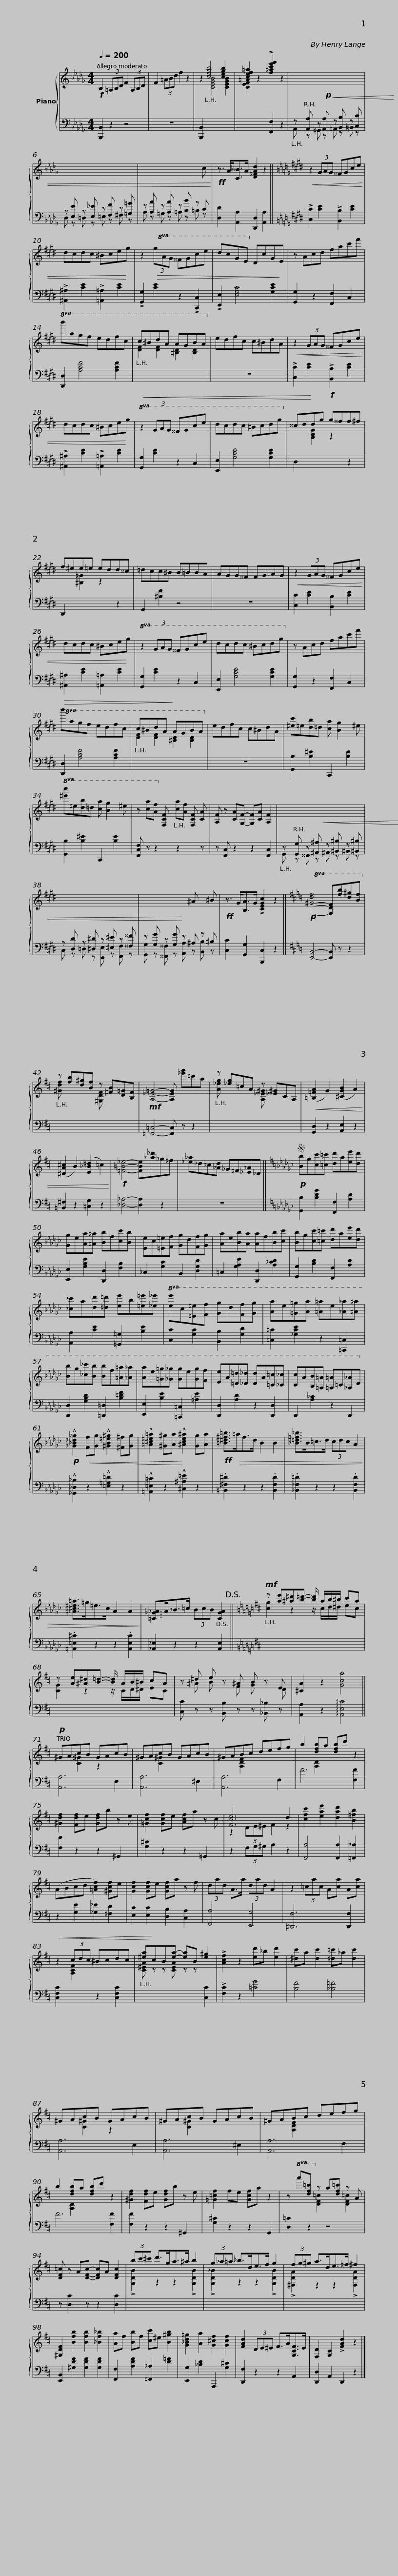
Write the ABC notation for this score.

X:1
%%score { ( 1 3 ) | ( 2 4 ) }
L:1/8
Q:1/4=200
M:4/4
I:linebreak $
K:Db
V:1 treble
V:3 treble
V:2 bass
V:4 bass
V:1
!f! B,2 (3=A,B,D F2 (3A,B,D | F2 (3=ABd f2 z2 | z2 [cegb]4 [cegb]2 | [cef=a]2 z2 !>![f=ac'e'f']2 z2 |$!p!!<(! x8 | %5
 x8 | x7 c!<)! |!ff! z3/2 A<[C__B]A/ [D_FAd]2 z2 ||$[K:E]!<(! z2 (3GAG ^^FGce | dcdc ^Bce!<)!g | %10
 z2!>(!!8va(! (3gag ^^fgc'e' | d'c'ge!8va)! dcG!>)!E | z Acd fac'f' |$!8va(! b'a'g'f' e'd'f'c' | c'^bd'a agba!8va)! | %15
 edfc c^BdA |!<(! z2 (3GAG ^^FGce | dcdc ^Bce!<)!g |$!<(!!8va(! z2 (3gag ^^fgc'e' | d'c'd'c' ^bc'd'g'!8va)! | %20
 ^^cd!<)!dg!f! g^^ff^f | f^ee=e edd^^c | =dcc^B B=BBA |$ AGG^^F FGAG |!<(! z2 (3GAG ^^FGce | %25
 dcdc ^Bce!<)!g |!8va(! z2 (3gag ^^fgc'e' | d'c'd'c' ^bc'd'g'!8va)! |$ z Acd fac'f' |!8va(!!>(! b'a'g'f' e'd'f'c' | %30
 c'^bd'a!>)! agba!8va)! | edfc c^BdA |$ [^ec']=e[db]=d [ca] [Bg]2 ^e |!8va(! [^e'c'']=e'[d'b']=d' [c'a'] [bg']2 ^e' | z [c'a'][af']!8va)! [Fcf] [ca][Af] [F,CF] [CA] | %35
[A,F] z [CA][G,F]- [G,F][CA] [A,F]2 |$!<(! x8 | x8 | x4!<)! x ^A x ^B |!ff! z3/2 G<[B,A]G/ !>![CEGc]2 z2 ||$ %40
[K:D]!p!!8va(! [^Gdf]4- [Gdf][f'b'][d'^g'][bf']!8va)! | z [fb][d^g][Bf] z [^FB][D=G][B,F] |!mf! [A,_E=G]4- [A,EG] [_e'g']=c'a | z [_eg]=cA z [_E^G]CA, |$!<(! ([=B,=FA]2 G2) ([^CGB]2 A2) | %45
 ([^DA^c]2 B2) ([E_B=d]2 =c2)!<)! |!f! [=F=B_e]4- [FBe][_a_d']_g=f | [_e_a]_d_c[_Ad] _G=F[_E_A]_D ||$[K:Gb]S!p! [Bb]g[cc'][=c=c'] [dd']a[ee'][dd'] | [Gg]e[Aa][=A=a] [Bb]f[cc'][Bb] | %50
 [Ee]c[=E=e][Ff] [Gg]d[Ff][Gg] | [Aa]e[Bb][Aa] [Aa]f[Bb][cc'] | [Bb]g[cc'][=c=c'] [dd']a[ee'][dd'] |$ [_c_c']a[dd'][=d=d'] [ee']b[=e=e'][_e_e'] |!8va(! [ee']c'[=e=e'][ff'] [gg']d'[ff'][gg'] | %55
 [aa']e'[=g=g'][aa'] [=a=a']e'[_a_a'][=a=a'] | [bb']g'[_c'_c''][bb'] [bb']f'[=a=a'][_a_a'] |$ [aa']e'[=g=g'][_g_g'] [gg']e'[gg'][ff'] | [ee']a[=d=d'][_d_d'] [dd']a[=c=c'][_c_c'] | [cc']a[Bb][=A=a] [=A=a]=c[_A_a]d!8va)! | %60
!p! !^![_G_B_d_g]2!<(! [Ff][Gg] !^![^GB=e^g]2 [^F^f][Gg] |$ !^![=A^c=e=a]2 [^G^g][Aa]!<)! !^![^Ace^a]2 [Gg][Aa] |$!ff! [=B^d^f=b]>!>(!=af>d B2 B2 | [_B=d=f_b]>B=c>d (3cdc A2 | [=A^c=e=a]>=g=e>c A2 A2!>)! | %65
 [=C_G_A]>A_B>=c (3BcB [CGA]2!D.S.! ||$[K:D]!mf! z [ae'][^a^d'][b=d']- [bd']/ a/b/^b/ c'a | z [Ae][^A^d][B=d]- [Bd]/ A/B/^B/ cA | z ^d e z ^A B z E | [^CA]2 z2 [Gca]4 ||$ %70
!p! ^GAcB GAcB | ^GAcB GAcB | ^GABc defg | b2 [dfb]a [dfb]d' z2 | [^Gdf]2 [Fdf]e [Gdf]b z e |$ %75
 [=Gcf]2 [Gcf]e [Acf]a z c | [Fce]6 d2 | [cfc']2 [eae']2 [dad']2 [B=fb]2 | (ABcd [=Acf]2) [^Gcf]e | [Gcf]2 [Gcf]e [Gcf]a z f |$ %80
 (3dad A>a (3dad A2 | z2 (3=cac A[ca] A[ca] |!<(! z2 (3cdc ^Bcdc | [^ea]!<)!cB[ea]- [ea]B [e^g]2 | !>![Acf]2 z2 [ed']_b [ed']2 |$ %85
 [^dc']a [dc']2 [=d=c']_a [dc']2 | ^GAcB GAcB | ^GAcB GAcB | ^GABc defg | b2 [dfb]a [dfb]d' z2 | %90
 [^Gdf]2 [Fdf]e [Gdf]b z e |$ [=G=cf]2 fe [Gcf]a z2 | z!8va(! a'[d'f'=c'']!8va)! z a[df=c'] z A |[DF=c] z A[DFc]- [DFc]A [DFc]2 | (3bc'^c' d'>ga>^a b2 | %95
 (3g_a=a _b>de>f g2 |$ (3fg^g a>de>=f ^f2 | [^G,DF]2 [Bfb]2 [Bfb]2 [_Bf_b]2 | [Aa]f [Bb]f [cc']^e [B^gb]2 | [G_Bd=g]2 [Aa]2 [G^cf]2 [Gcf]2 | %100
 [FAd]2 (3DE^E F>A[G,CF]>E | [F,D]2 [G,C]2 !>![FAd]2 z2 |] %102
V:2
 [B,,,B,,]2 z2 z4 | z8 | [B,,,B,,]2 x2 x4 | x2 x2 [F,,F,]2 z2 |$ z [A,,A,] z [A,,A,] z [B,,B,] z [C,C] | %5
 z [E,E] z [E,_E] z [F,F] z [=G,=G] | z [A,A] z [A,A] z [B,B] z C | [D,D]2 [A,,A,]2 [D,,D,]2 [A,,A,]2 ||$[K:E] !>![C,C]2 [CE]2 !>![B,,B,]2 [CE]2 | !>![^A,,^A,]2 [CE]2 !>![=A,,=A,]2 [CE]2 | %10
 !>![G,,G,]2 [CE]2 z2 !>![C,,C,]2 | !>![E,,E,]2 [E,G,C]4 [G,CE]2 | [G,,G,]2 z2 [F,,F,]2 C,2 |$ [D,,D,]2 [A,CF]4 [A,CF]2 | x8 | %15
 z8 | !>![C,C]2 [CE]2 !>![B,,B,]2 [CE]2 | !>![^A,,^A,]2 [CE]2 !>![=A,,=A,]2 [CE]2 |$ [G,,G,]2 [CE]2 z2 C,2 | [E,,E,]2 [G,CE]4 [G,CE]2 | %20
 D,2 x2 x2 z2 | D,,2 x2 x2 z2 | G,,2 [^B,F]2 z4 |$ z8 | [C,C]2 [CE]2 [B,,B,]2 [CE]2 | %25
 [^A,,^A,]2 [CE]2 [=A,,=A,]2 [CE]2 | [G,,G,]2 [CE]2 z2 C,2 | [E,,E,]2 [G,CE]4 [G,CE]2 |$ [G,,G,]2 z2 [F,,F,]2 C,2 | [D,,D,]2 [A,CF]4 [A,CF]2 | %30
 x8 | z8 |$ [G,,B,]2 [B,^E]2 C,,2 [B,E]2 | [G,,B,]2 [B,^E]2 C,,2 [B,E]2 | [F,,C,F,] z z2 z2 x z | %35
 z [F,,C,] z2 z2 [F,,C,]2 |$ z [G,,G,] z [^A,,^A,] z [^B,,^B,] z [^B,,^B,] | z [D,D] z [^D,^D] z [^E,^E] z [^^F,^^F] | z [G,G] z [G,G] z ^A, z ^B, | [C,C]2 [G,,G,]2 [B,,,C,]2 z2 ||$ %40
[K:D] [E,,B,,]4- [E,,B,,] z z2 | x8 | [=F,,=C,]4- [F,,C,] z z2 | x8 |$ [G,,D,]2 z2 [A,,E,]2 z2 | %45
 [=B,,^F,]2 z2 [=C,G,]2 z2 | [_D,_A,]4- [D,A,]2 z2 | z8 ||$[K:Gb] [G,,B,]2 [B,DG]2 [F,,F,]2 [A,D]2 | [E,,E,]2 [G,B,E]2 [D,,D,]2 [F,B,]2 | %50
 _C,2 [G,C]2 B,,2 [D,G,D]2 | =C,2 [G,A,E]2 [D,,D,]2 [A,_CD]2 | [G,,G,]2 [B,D]2 [F,,F,]2 [A,D]2 |$ [A,,A,]2 [CE]2 [=G,,=G,]2 [B,E]2 | [C,C]2 [G,C]2 [B,,B,]2 [G,D]2 | %55
 [=C,=C]2 [_G,CE]2 z2 [=C,,=C,]2 | [D,,D,]2 [G,B,D]2 [=D,,=D,]2 [B,=DF]2 |$ [E,,E,]2 [B,E]2 [=C,,=C,]2 [=A,E]2 | [D,,D,]2 [A,D]2 z2 [D,,D,]2 | D,,2 [A,_C]2 z2 D,,2 | %60
 !^![_G,,_D,_B,]2 z2 !^![=E,=G,=D]2 z2 |$ !^![=A,,=E,=C]2 z2 !^![^C,^A,=E]2 z2 |$ .[=B,,^F,^D]2 z2 z2 .[B,,F,D]2 | .[_B,,_F,=D]2 z2 z2 .[B,,F,D]2 | .[=A,,=E,^C]2 z2 z2 .[A,,E,C]2 | %65
 [_A,,_E,]2 z2 z2 [A,,E,]2 ||$[K:D] x8 | x8 | [C,C] z z [B,,B,] z z [_B,,_B,] z | [A,,A,]2 z2 !arpeggio![A,,E,C]4 ||$ %70
 [A,,A,]6 E,2 | [A,,A,]6 ^E,2 | [A,,A,]6 F,2 | F6 [F,F]2 | [F,F]2 z2 z2 ^G,,2 |$ %75
 [G,^C]2 z2 z2 =G,,2 | z2 (3F,G,^G, A,2 z2 | [F,,A,]4 [F,,A,]2 [=F,,_A,]2 | z2 [G,E]2 [_G,_E]2 [=F,D]2 | [E,C]2 [E,C]2 [D,B,]2 [C,A,]2 |$ %80
 [F,,A,]4 [E,,G,]4 | [^D,,F,]6 [D,,F,]2 | [C,F,C]2 x2 z2 [C,F,C]2 | x6 [C,C]2 | !>![F,C]2 z2 [=CG]4 |$ %85
 [B,F]4 [_B,=F]4 | [A,,A,]6 E,2 | [A,,A,]6 ^E,2 | [A,,A,]6 F,2 | F6 [F,F]2 | %90
 [F,F]2 z2 z2 ^G,,2 |$ [G,^C]2 z2 z2 G,,2 | [D,=C]2 z2 z4 | z [D,C]2 z z2 [D,C]2 | x8 | %95
 x8 |$ x8 | [E,,B,,]2 [^G,DF]2 [G,DF]2 [G,DF]2 | [F,,F,]2 [A,DF]2 [=F,,_A,]2 [D=F]2 | [E,,G,]2 [_B,D]2 A,,,2 [G,^C]2 | %100
 [D,,F,]2 z2 z2 A,,2 | [D,,D,]2 A,,2 D,,2 z2 |] %102
V:3
 x8 | x8 | x2 [CEGB]4 [CEGB]2 | [CEF=A]2 x6 |$ x8 | %5
 x8 | x8 | x8 ||$[K:E] x8 | x8 | %10
 x2!8va(! x6 | x4!8va)! x4 | x8 |$!8va(! x8 | [df]2 [df]2 [^Bd]2 [Bd]2!8va)! | %15
 x8 | x8 | x8 |$!8va(! x8 | x8!8va)! | %20
 x2 [B,DG]2 z2 x2 | x2 [^B,=G]2 z2 x2 | x8 |$ x8 | x8 | %25
 x8 |!8va(! x8 | x8!8va)! |$ x8 |!8va(! x8 | %30
 [df]2 [df]2 [^Bd]2 [Bd]2!8va)! | x8 |$ x8 |!8va(! x8 | x3!8va)! x5 | %35
 x8 |$ x8 | x8 | x8 | x8 ||$ %40
[K:D]!8va(! x8!8va)! | [^Gdf] x3 [^G,DF] x3 | x8 | [A_eg] x3 [A,_E^G] x3 |$ x8 | %45
 x8 | x8 | x8 ||$[K:Gb] x8 | x8 | %50
 x8 | x8 | x8 |$ x8 |!8va(! x8 | %55
 x8 | x8 |$ x8 | x8 | x8!8va)! | %60
 x8 |$ x8 |$ x8 | x8 | x8 | %65
 x8 ||$[K:D] [cg]2 z2 z/ c/d/^d/ ec | [CG]2 z2 z/ C/D/^D/ EC | x ^A B x F G x D | x8 ||$ %70
 x2 [C^G]2 z2 x2 | x2 [C^G]2 x4 | x2 [A,DF]2 x4 | x2 [A,D]2 x4 | x8 |$ %75
 x8 | z2 (3DE^E F2 z2 | x8 | x8 | x8 |$ %80
 x8 | x8 | x2 [A,CF]2 x4 | [C^EA] z z [CEA] z z x2 | x8 |$ %85
 x8 | x2 [C^G]2 z2 x2 | x2 [C^G]2 x4 | x2 [A,DF]2 x4 | x2 [A,D]2 x4 | %90
 x8 |$ x8 | x!8va(! x2!8va)! [df=c']2 x [DF=c]2 | x8 | !>![G,DB]2 z2 z2 !>![G,DB]2 | %95
 !>![G,D_B]2 z2 z2 !>![G,DB]2 |$ !>![^F,DA]2 z2 z2 !>![F,DA]2 | x8 | x8 | x8 | %100
 x8 | x8 |] %102
V:4
 x8 | x8 | x8 | x8 |$ A,, z =G,, z =A,, z =B,, z | %5
 D, z =D, z =E, z ^F, z | A, z =G, z =A, z =B, z | x8 ||$[K:E] x8 | x8 | %10
 x8 | x8 | x8 |$ x8 | x8 | %15
 x8 | x8 | x8 |$ x8 | x8 | %20
 x8 | x8 | x8 |$ x8 | x8 | %25
 x8 | x8 | x8 |$ x8 | x8 | %30
 x8 | x8 |$ x8 | x8 | x8 | %35
 x8 |$ G,, z ^^F,, z ^A,, z ^B,, z | C, z =D, z [E,,E,] z [F,,F,] z | [G,,G,] z [^^F,,^^F,] z [A,,A,] z [B,,B,] z | x8 ||$ %40
[K:D] x8 | x8 | x8 | x8 |$ x8 | %45
 x8 | x8 | x8 ||$[K:Gb] x8 | x8 | %50
 x8 | x8 | x8 |$ x8 | x8 | %55
 x8 | x8 |$ x8 | x8 | x8 | %60
 x8 |$ x8 |$ x8 | x8 | x8 | %65
 x8 ||$[K:D] x8 | x8 | x8 | x8 ||$ %70
 x8 | x8 | x8 | x8 | x8 |$ %75
 x8 | x8 | x8 | x8 | x8 |$ %80
 x8 | x8 | x8 | x8 | x8 |$ %85
 x8 | x8 | x8 | x8 | x8 | %90
 x8 |$ x8 | x8 | x8 | x8 | %95
 x8 |$ x8 | x8 | x8 | x8 | %100
 x8 | x8 |] %102
